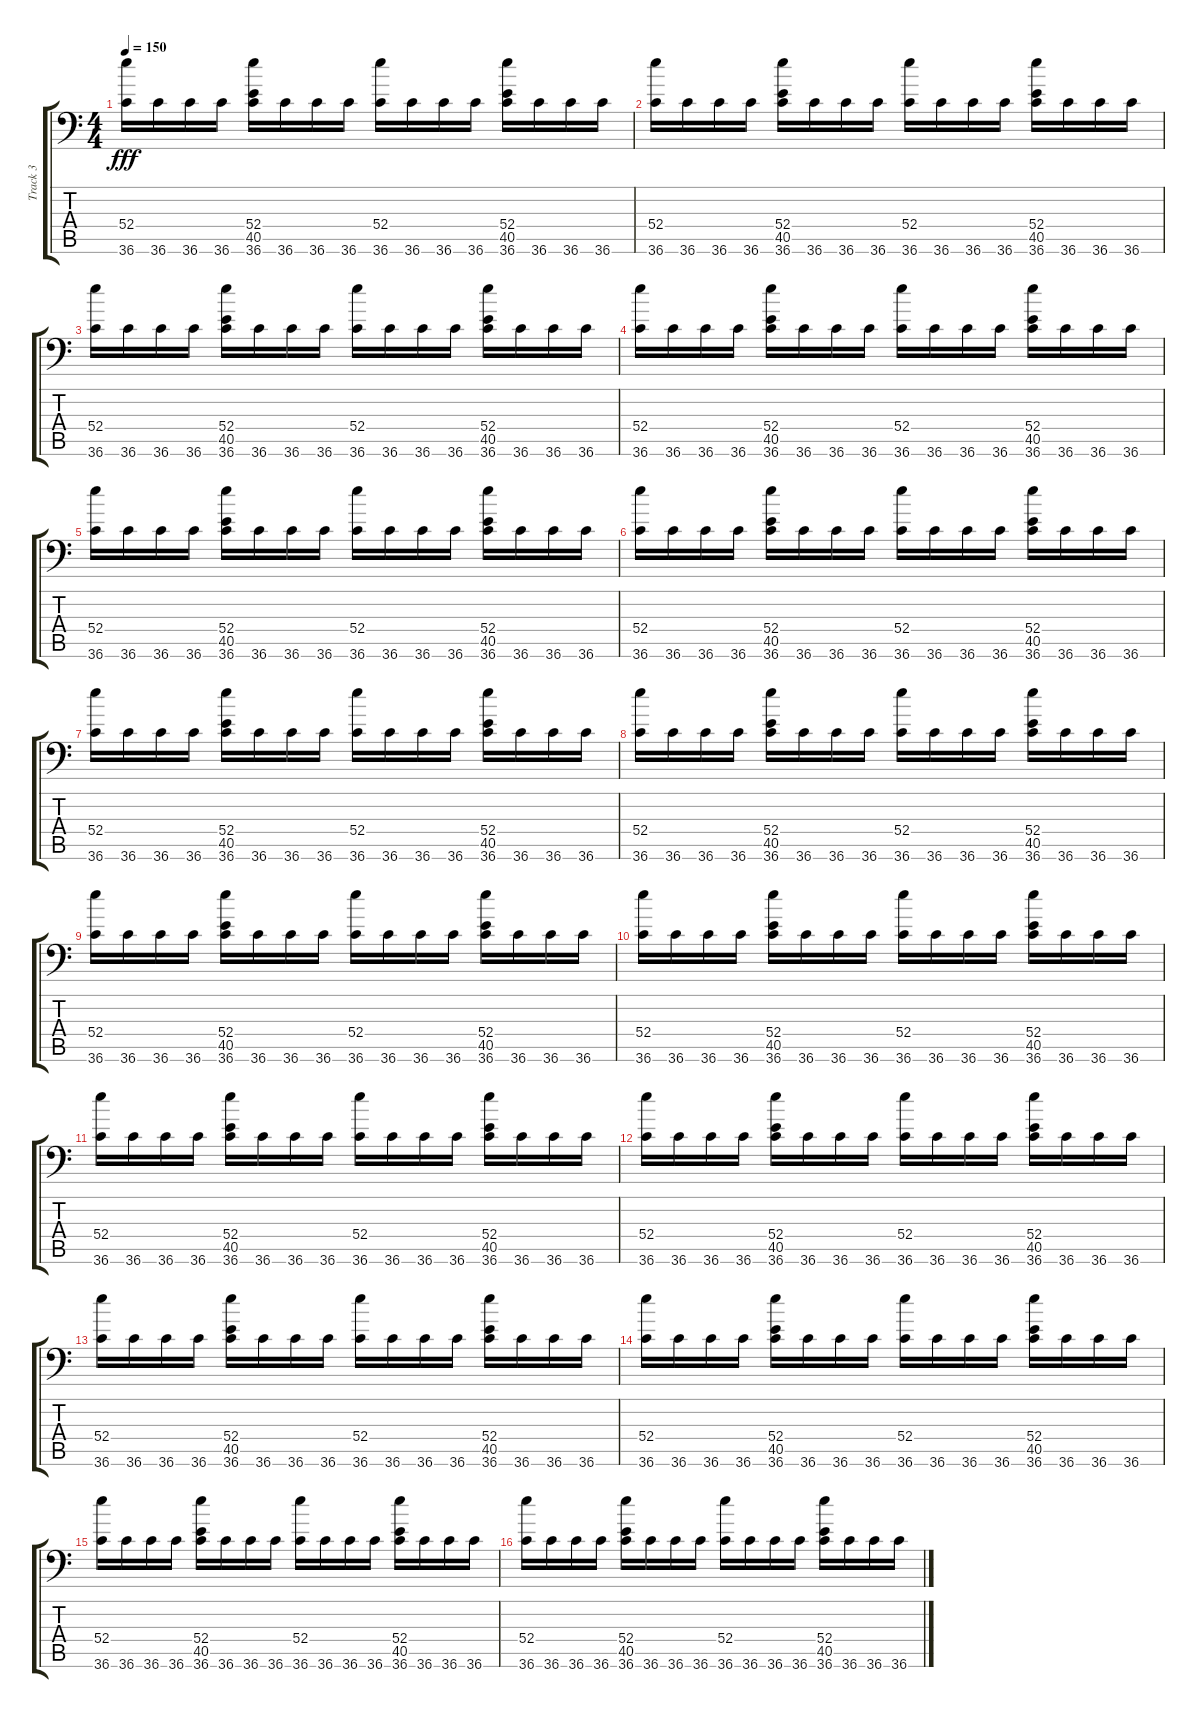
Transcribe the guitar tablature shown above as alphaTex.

\track ("Track 3" "Track 3") {instrument acousticgrandpiano}
\staff {score tabs}
\tuning (C-1 C-1 C-1 C-1 C-1 C-1) {hide}
\ts (4 4)
\tempo 150
\clef f4
\ks c
(52.4 36.6).16{dy fff} 36.6.16 36.6.16 36.6.16 (52.4 40.5 36.6).16 36.6.16 36.6.16 36.6.16 (52.4 36.6).16 36.6.16 36.6.16 36.6.16 (52.4 40.5 36.6).16 36.6.16 36.6.16 36.6.16 |
(52.4 36.6).16 36.6.16 36.6.16 36.6.16 (52.4 40.5 36.6).16 36.6.16 36.6.16 36.6.16 (52.4 36.6).16 36.6.16 36.6.16 36.6.16 (52.4 40.5 36.6).16 36.6.16 36.6.16 36.6.16 |
(52.4 36.6).16 36.6.16 36.6.16 36.6.16 (52.4 40.5 36.6).16 36.6.16 36.6.16 36.6.16 (52.4 36.6).16 36.6.16 36.6.16 36.6.16 (52.4 40.5 36.6).16 36.6.16 36.6.16 36.6.16 |
(52.4 36.6).16 36.6.16 36.6.16 36.6.16 (52.4 40.5 36.6).16 36.6.16 36.6.16 36.6.16 (52.4 36.6).16 36.6.16 36.6.16 36.6.16 (52.4 40.5 36.6).16 36.6.16 36.6.16 36.6.16 |
(52.4 36.6).16 36.6.16 36.6.16 36.6.16 (52.4 40.5 36.6).16 36.6.16 36.6.16 36.6.16 (52.4 36.6).16 36.6.16 36.6.16 36.6.16 (52.4 40.5 36.6).16 36.6.16 36.6.16 36.6.16 |
(52.4 36.6).16 36.6.16 36.6.16 36.6.16 (52.4 40.5 36.6).16 36.6.16 36.6.16 36.6.16 (52.4 36.6).16 36.6.16 36.6.16 36.6.16 (52.4 40.5 36.6).16 36.6.16 36.6.16 36.6.16 |
(52.4 36.6).16 36.6.16 36.6.16 36.6.16 (52.4 40.5 36.6).16 36.6.16 36.6.16 36.6.16 (52.4 36.6).16 36.6.16 36.6.16 36.6.16 (52.4 40.5 36.6).16 36.6.16 36.6.16 36.6.16 |
(52.4 36.6).16 36.6.16 36.6.16 36.6.16 (52.4 40.5 36.6).16 36.6.16 36.6.16 36.6.16 (52.4 36.6).16 36.6.16 36.6.16 36.6.16 (52.4 40.5 36.6).16 36.6.16 36.6.16 36.6.16 |
(52.4 36.6).16 36.6.16 36.6.16 36.6.16 (52.4 40.5 36.6).16 36.6.16 36.6.16 36.6.16 (52.4 36.6).16 36.6.16 36.6.16 36.6.16 (52.4 40.5 36.6).16 36.6.16 36.6.16 36.6.16 |
(52.4 36.6).16 36.6.16 36.6.16 36.6.16 (52.4 40.5 36.6).16 36.6.16 36.6.16 36.6.16 (52.4 36.6).16 36.6.16 36.6.16 36.6.16 (52.4 40.5 36.6).16 36.6.16 36.6.16 36.6.16 |
(52.4 36.6).16 36.6.16 36.6.16 36.6.16 (52.4 40.5 36.6).16 36.6.16 36.6.16 36.6.16 (52.4 36.6).16 36.6.16 36.6.16 36.6.16 (52.4 40.5 36.6).16 36.6.16 36.6.16 36.6.16 |
(52.4 36.6).16 36.6.16 36.6.16 36.6.16 (52.4 40.5 36.6).16 36.6.16 36.6.16 36.6.16 (52.4 36.6).16 36.6.16 36.6.16 36.6.16 (52.4 40.5 36.6).16 36.6.16 36.6.16 36.6.16 |
(52.4 36.6).16 36.6.16 36.6.16 36.6.16 (52.4 40.5 36.6).16 36.6.16 36.6.16 36.6.16 (52.4 36.6).16 36.6.16 36.6.16 36.6.16 (52.4 40.5 36.6).16 36.6.16 36.6.16 36.6.16 |
(52.4 36.6).16 36.6.16 36.6.16 36.6.16 (52.4 40.5 36.6).16 36.6.16 36.6.16 36.6.16 (52.4 36.6).16 36.6.16 36.6.16 36.6.16 (52.4 40.5 36.6).16 36.6.16 36.6.16 36.6.16 |
(52.4 36.6).16 36.6.16 36.6.16 36.6.16 (52.4 40.5 36.6).16 36.6.16 36.6.16 36.6.16 (52.4 36.6).16 36.6.16 36.6.16 36.6.16 (52.4 40.5 36.6).16 36.6.16 36.6.16 36.6.16 |
(52.4 36.6).16 36.6.16 36.6.16 36.6.16 (52.4 40.5 36.6).16 36.6.16 36.6.16 36.6.16 (52.4 36.6).16 36.6.16 36.6.16 36.6.16 (52.4 40.5 36.6).16 36.6.16 36.6.16 36.6.16
